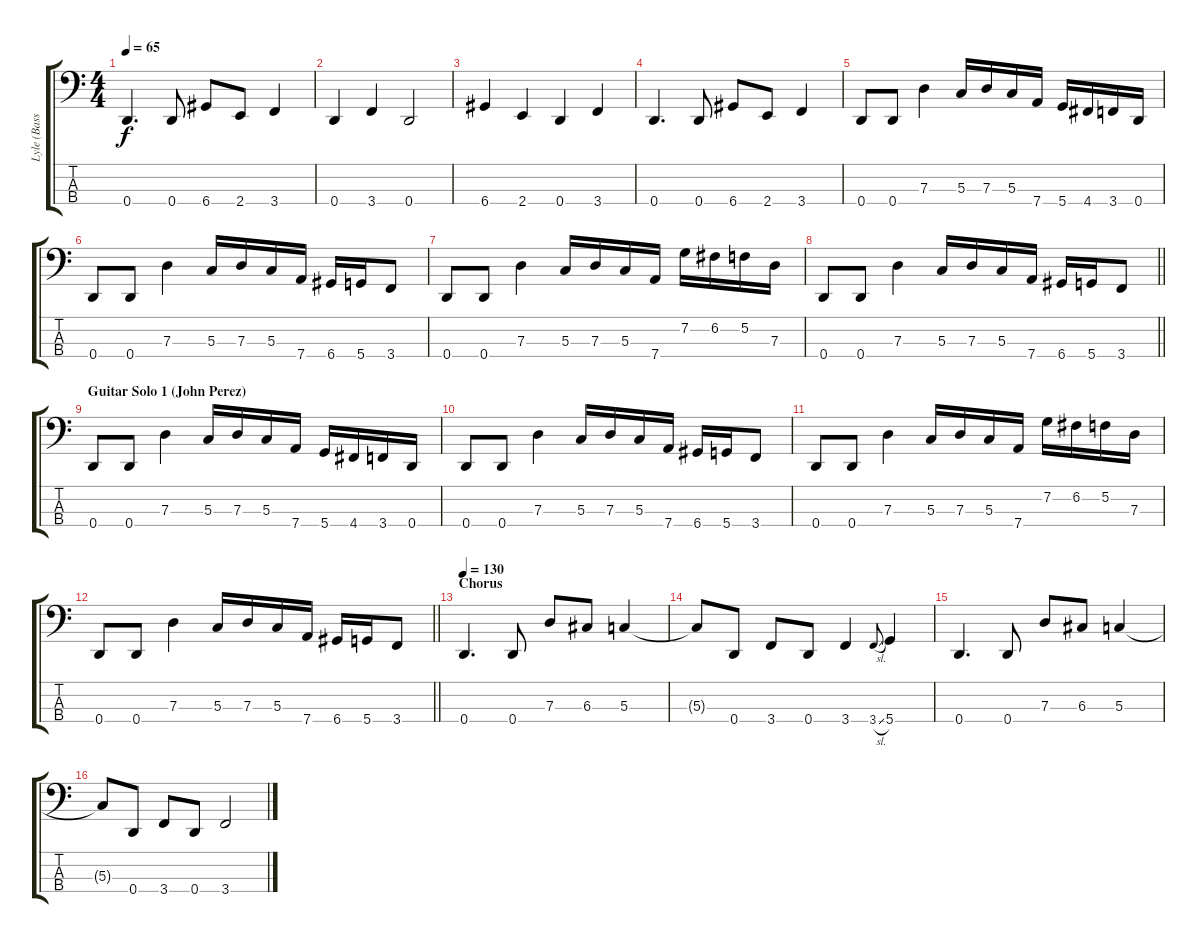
\track ("Lyle (Bass)" "Lyle (Bass") {instrument electricbassfinger}
\staff {score tabs}
\tuning (F2 C2 G1 D1) {hide}
\ts (4 4)
\tempo 65
\clef f4
\ks c
0.4.4{d dy f} 0.4.8 6.4.8 2.4.8 3.4.4 |
0.4.4 3.4.4 0.4.2 |
6.4.4 2.4.4 0.4.4 3.4.4 |
0.4.4{d} 0.4.8 6.4.8 2.4.8 3.4.4 |
0.4.8 0.4.8 7.3.4 5.3.16 7.3.16 5.3.16 7.4.16 5.4.16 4.4.16 3.4.16 0.4.16 |
0.4.8 0.4.8 7.3.4 5.3.16 7.3.16 5.3.16 7.4.16 6.4.16 5.4.16 3.4.8 |
0.4.8 0.4.8 7.3.4 5.3.16 7.3.16 5.3.16 7.4.16 7.2.16 6.2.16 5.2.16 7.3.16 |
\barLineRight lightlight
0.4.8 0.4.8 7.3.4 5.3.16 7.3.16 5.3.16 7.4.16 6.4.16 5.4.16 3.4.8 |
\section ("" "Guitar Solo 1 (John Perez)")
0.4.8 0.4.8 7.3.4 5.3.16 7.3.16 5.3.16 7.4.16 5.4.16 4.4.16 3.4.16 0.4.16 |
0.4.8 0.4.8 7.3.4 5.3.16 7.3.16 5.3.16 7.4.16 6.4.16 5.4.16 3.4.8 |
0.4.8 0.4.8 7.3.4 5.3.16 7.3.16 5.3.16 7.4.16 7.2.16 6.2.16 5.2.16 7.3.16 |
\barLineRight lightlight
0.4.8 0.4.8 7.3.4 5.3.16 7.3.16 5.3.16 7.4.16 6.4.16 5.4.16 3.4.8 |
\section ("" "Chorus")
\tempo 130
0.4.4{d} 0.4.8 7.3.8 6.3.8 5.3.4 |
5.3{t}.8{beam merge} 0.4.8 3.4.8 0.4.8 3.4.4 3.4{sl}.8{gr onbeat} 5.4.4 |
0.4.4{d} 0.4.8 7.3.8 6.3.8 5.3.4 |
5.3{t}.8{beam merge} 0.4.8 3.4.8 0.4.8 3.4.2
